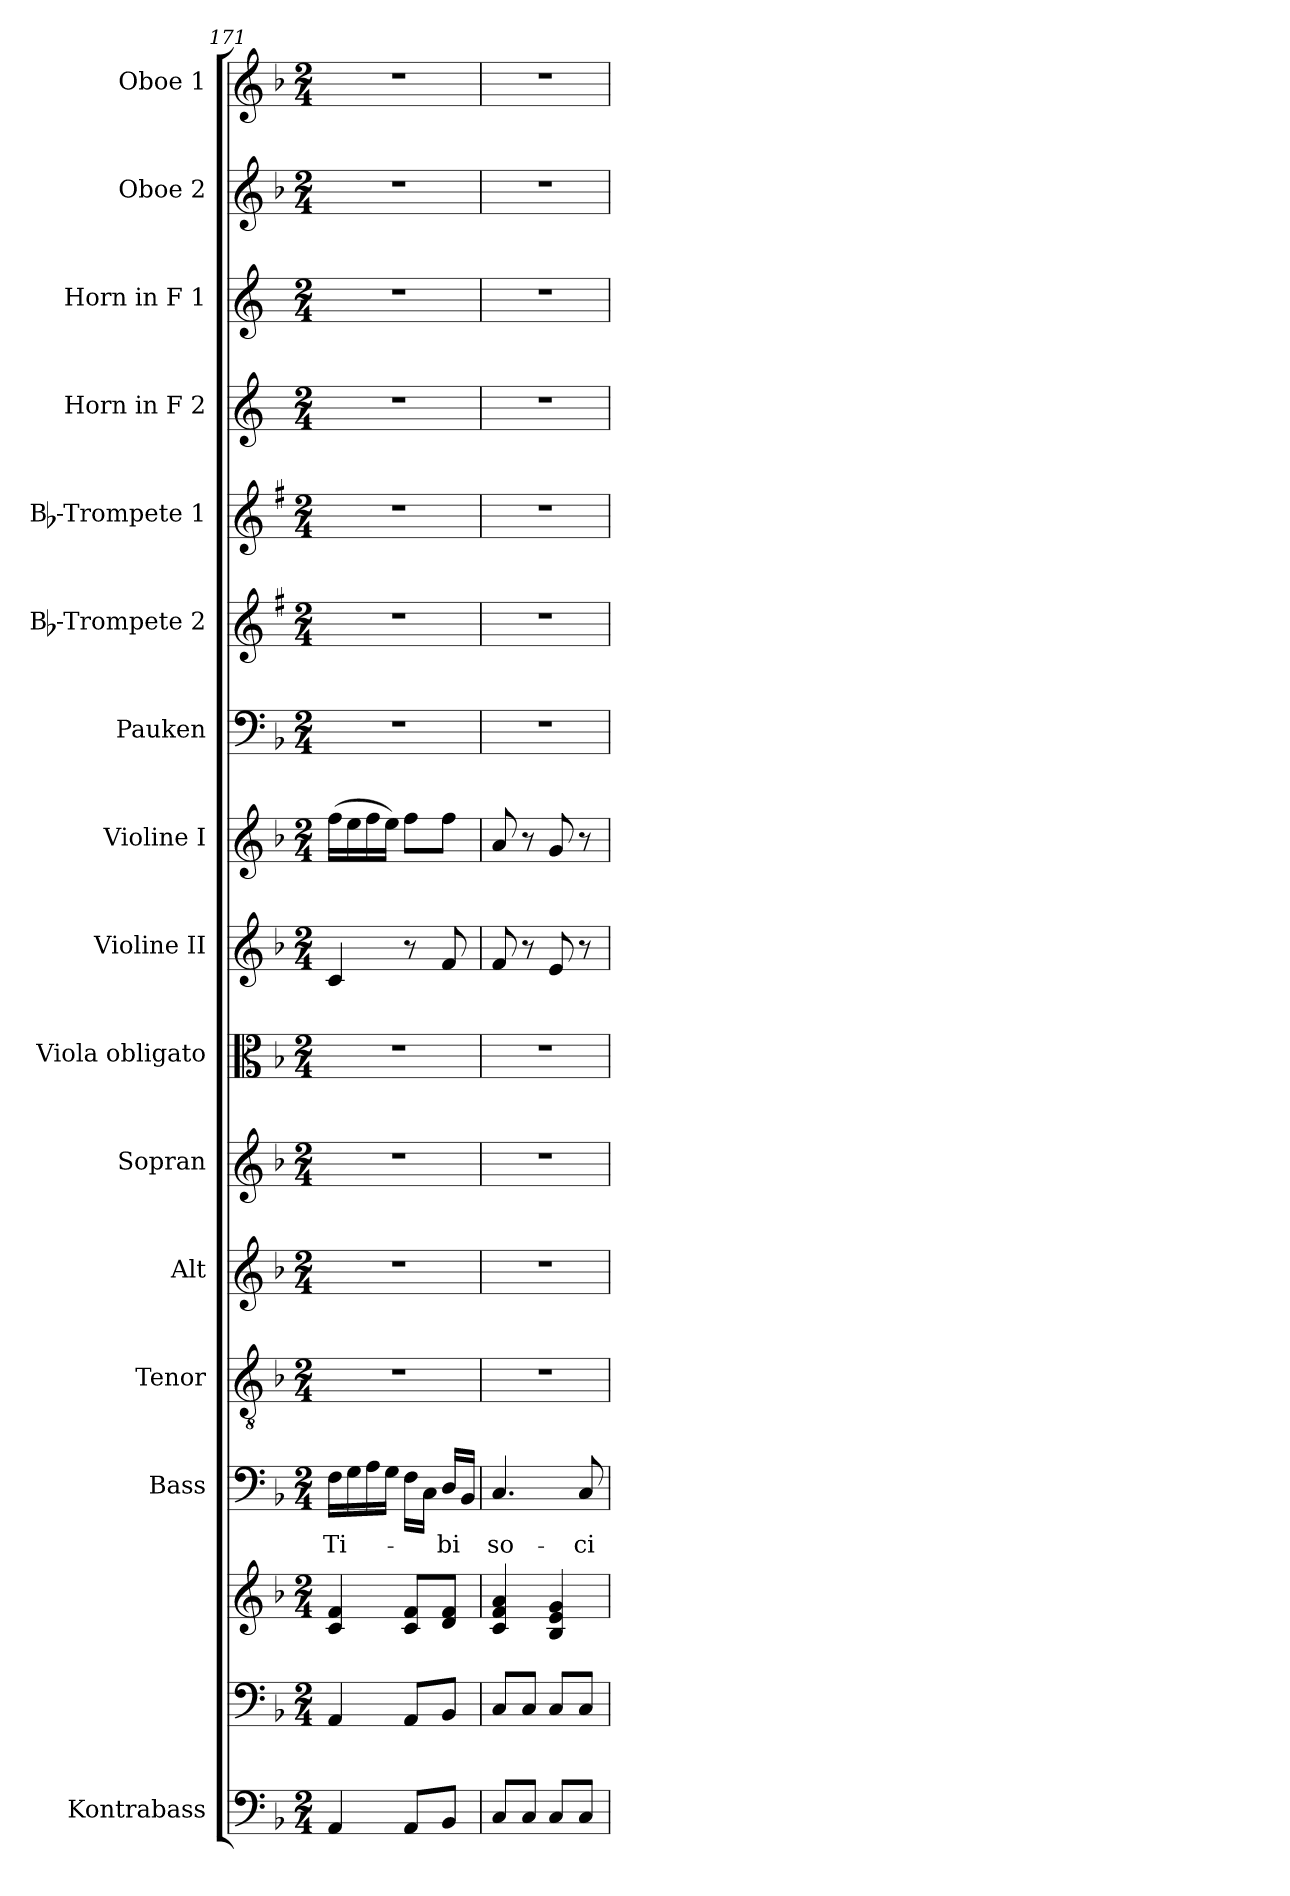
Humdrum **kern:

**kern	**kern	**kern	**kern	**text	**kern	**kern	**kern	**kern	**kern	**kern	**kern	**kern	**kern	**kern	**kern	**kern	**kern
*part16	*part15	*part15	*part14	*part14	*part13	*part12	*part11	*part10	*part9	*part8	*part7	*part6	*part5	*part4	*part3	*part2	*part1
*staff17	*staff16	*staff15	*staff14	*staff14	*staff13	*staff12	*staff11	*staff10	*staff9	*staff8	*staff7	*staff6	*staff5	*staff4	*staff3	*staff2	*staff1
*I"Kontrabass	*	*	*I"Bass	*	*I"Tenor	*I"Alt	*I"Sopran	*I"Viola obligato	*I"Violine II	*I"Violine I	*I"Pauken	*I"Bb-Trompete 2	*I"Bb-Trompete 1	*I"Horn in F 2	*I"Horn in F 1	*I"Oboe 2	*I"Oboe 1
*I'Kb.	*	*	*I'B.	*	*I'T.	*I'A.	*I'S.	*I'Vla.	*I'Vl. II	*I'Vl. I	*I'Pk.	*I'Bb Trp. 2	*I'Bb Trp. 1	*	*	*I'Ob. 2	*I'Ob. 1
!!LO:PB:g=z
*clefF4	*clefF4	*clefG2	*clefF4	*	*clefGv2	*clefG2	*clefG2	*clefC3	*clefG2	*clefG2	*clefF4	*clefG2	*clefG2	*clefG2	*clefG2	*clefG2	*clefG2
*ITrd7c12	*	*	*	*	*	*	*	*	*	*	*	*ITrd1c2	*ITrd1c2	*ITrd4c7	*ITrd4c7	*	*
*k[b-]	*k[b-]	*k[b-]	*k[b-]	*	*k[b-]	*k[b-]	*k[b-]	*k[b-]	*k[b-]	*k[b-]	*k[b-]	*k[b-]	*k[b-]	*k[b-]	*k[b-]	*k[b-]	*k[b-]
*F:	*F:	*F:	*F:	*	*F:	*F:	*F:	*F:	*F:	*F:	*F:	*F:	*F:	*F:	*F:	*F:	*F:
*M2/4	*M2/4	*M2/4	*M2/4	*	*M2/4	*M2/4	*M2/4	*M2/4	*M2/4	*M2/4	*M2/4	*M2/4	*M2/4	*M2/4	*M2/4	*M2/4	*M2/4
=171	=171	=171	=171	=171	=171	=171	=171	=171	=171	=171	=171	=171	=171	=171	=171	=171	=171
!	!	!	!	!LO:LY:b	!	!	!	!	!	!	!	!	!	!	!	!	!
4AAA/	4AA/	4c/ 4f/	16F\LL	Ti-	2r	2r	2r	2r	4c/	(>16ff\LL	2r	2r	2r	2r	2r	2r	2r
.	.	.	16G\	.	.	.	.	.	.	16ee\	.	.	.	.	.	.	.
.	.	.	16A\	.	.	.	.	.	.	16ff\	.	.	.	.	.	.	.
.	.	.	16G\JJ	.	.	.	.	.	.	16ee\JJ)	.	.	.	.	.	.	.
8AAA/L	8AA/L	8c/ 8f/L	16F\LL	.	.	.	.	.	8r	8ff\L	.	.	.	.	.	.	.
.	.	.	16C\JJ	.	.	.	.	.	.	.	.	.	.	.	.	.	.
!	!	!	!	!LO:LY:b	!	!	!	!	!	!	!	!	!	!	!	!	!
8BBB-/J	8BB-/J	8d/ 8f/J	16D/LL	-bi	.	.	.	.	8f/	8ff\J	.	.	.	.	.	.	.
.	.	.	16BB-/JJ	.	.	.	.	.	.	.	.	.	.	.	.	.	.
=172	=172	=172	=172	=172	=172	=172	=172	=172	=172	=172	=172	=172	=172	=172	=172	=172	=172
!	!	!	!	!LO:LY:b	!	!	!	!	!	!	!	!	!	!	!	!	!
8CC/L	8C/L	4c/ 4f/ 4a/	4.C/	so-	2r	2r	2r	2r	8f/	8a/	2r	2r	2r	2r	2r	2r	2r
8CC/J	8C/J	.	.	.	.	.	.	.	8r	8r	.	.	.	.	.	.	.
8CC/L	8C/L	4B-/ 4e/ 4g/	.	.	.	.	.	.	8e/	8g/	.	.	.	.	.	.	.
!	!	!	!	!LO:LY:b	!	!	!	!	!	!	!	!	!	!	!	!	!
8CC/J	8C/J	.	8C/	-ci-	.	.	.	.	8r	8r	.	.	.	.	.	.	.
=	=	=	=	=	=	=	=	=	=	=	=	=	=	=	=	=	=
*-	*-	*-	*-	*-	*-	*-	*-	*-	*-	*-	*-	*-	*-	*-	*-	*-	*-
